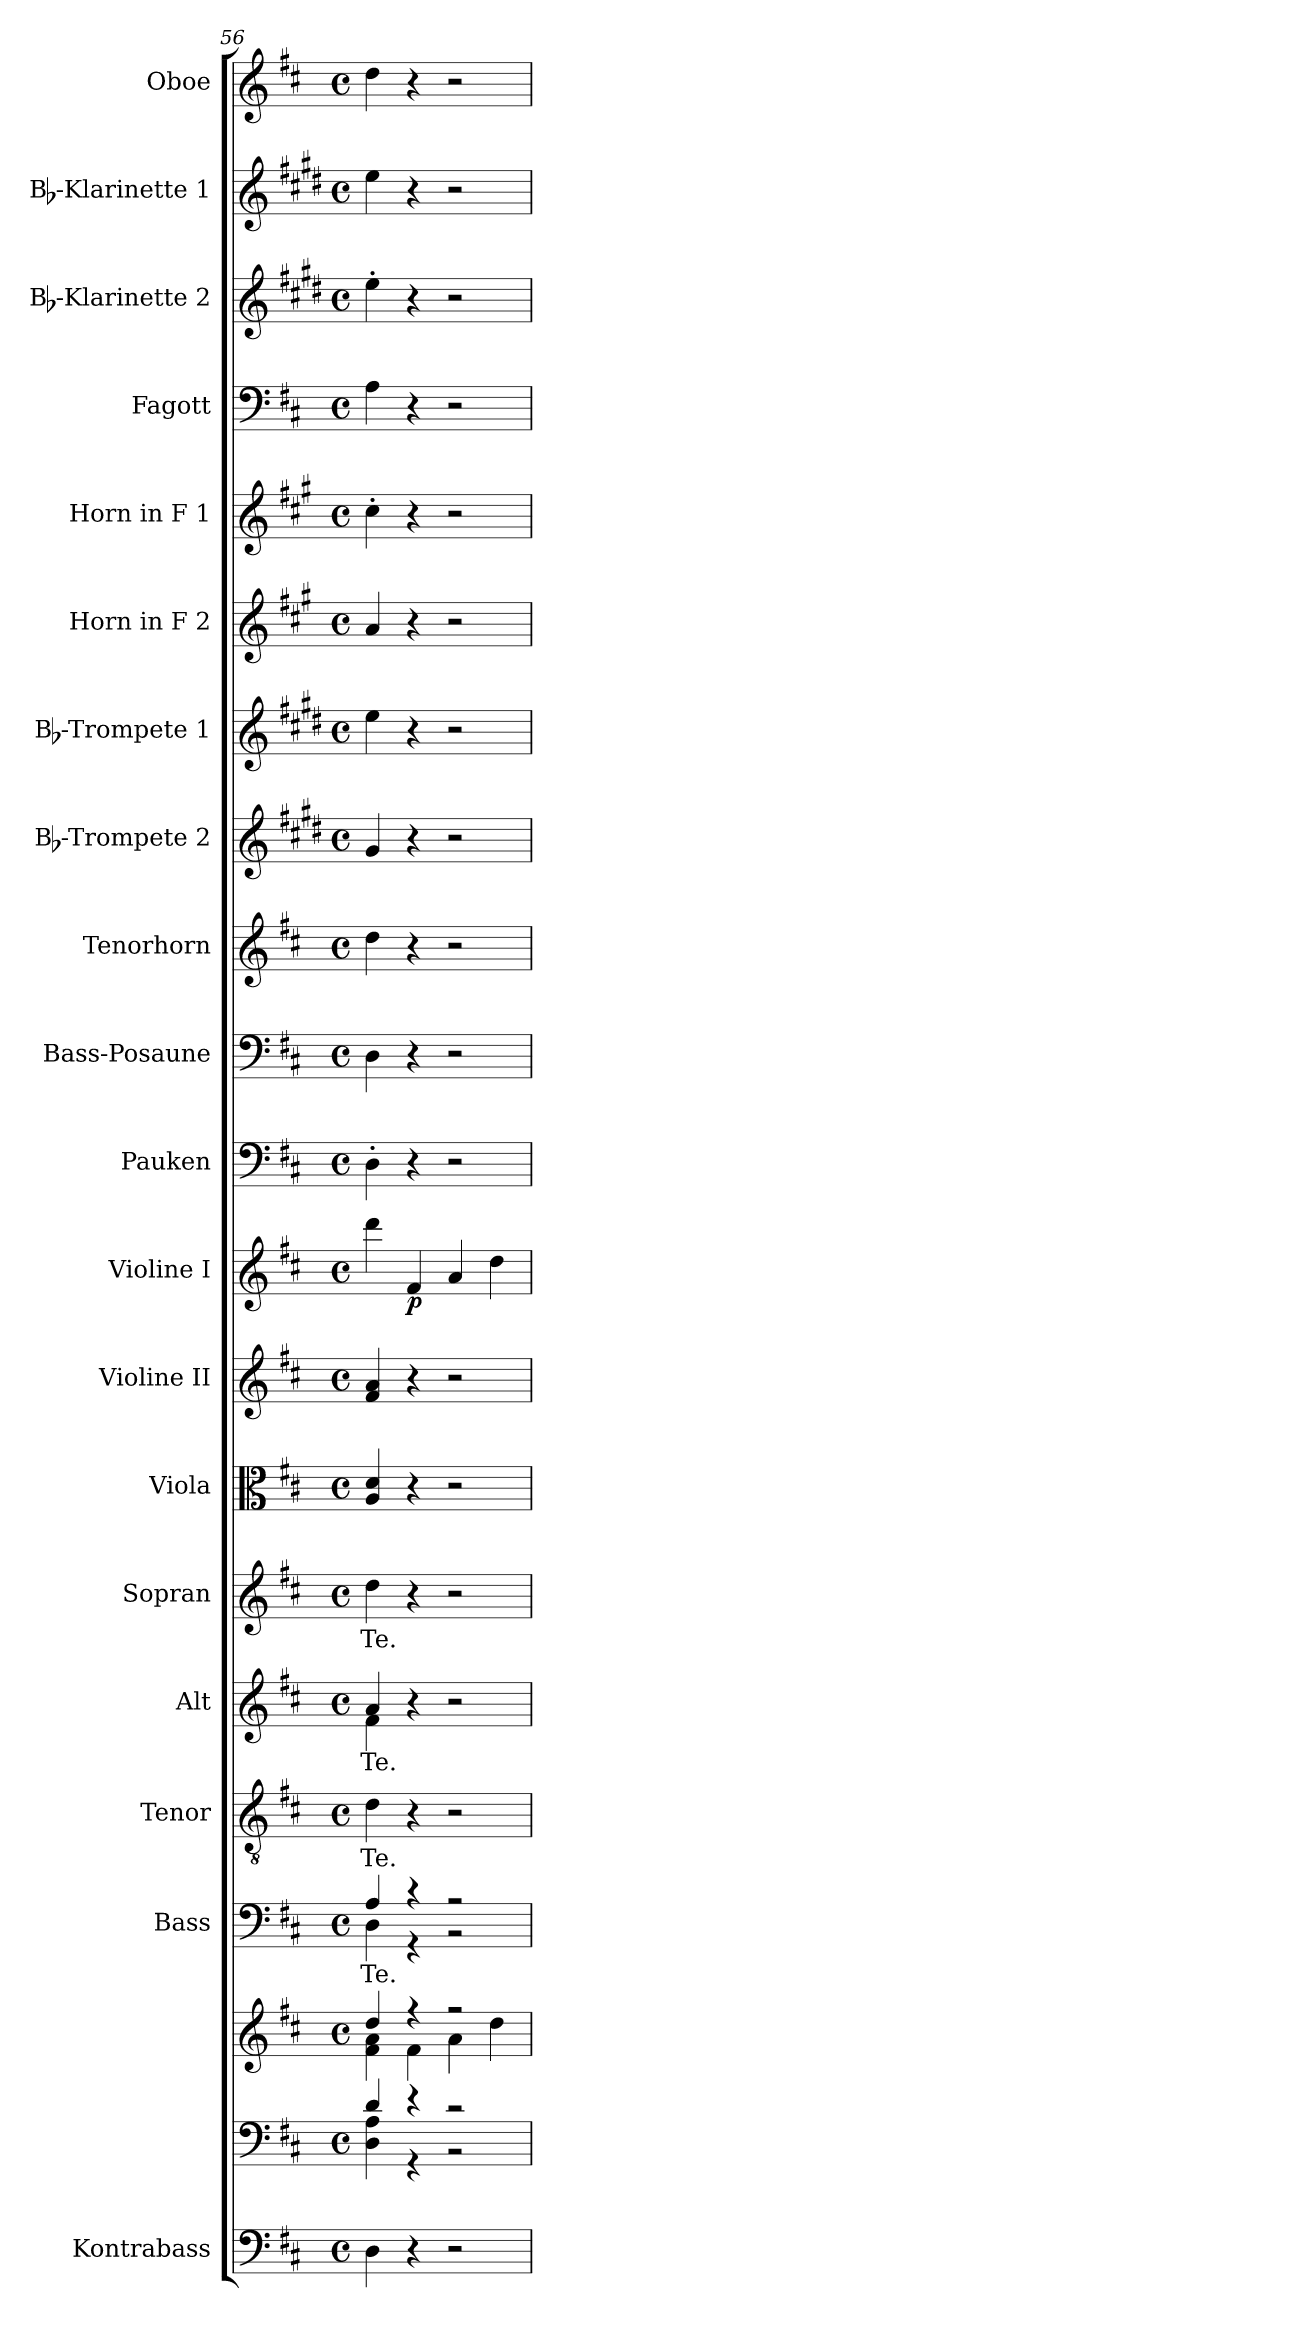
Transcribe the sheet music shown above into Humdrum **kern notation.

**kern	**kern	**kern	**kern	**text	**kern	**text	**kern	**text	**kern	**text	**kern	**kern	**kern	**dynam	**kern	**kern	**kern	**kern	**kern	**kern	**kern	**kern	**kern	**kern	**kern
*part20	*part19	*part19	*part18	*part18	*part17	*part17	*part16	*part16	*part15	*part15	*part14	*part13	*part12	*part12	*part11	*part10	*part9	*part8	*part7	*part6	*part5	*part4	*part3	*part2	*part1
*staff21	*staff20	*staff19	*staff18	*staff18	*staff17	*staff17	*staff16	*staff16	*staff15	*staff15	*staff14	*staff13	*staff12	*staff12	*staff11	*staff10	*staff9	*staff8	*staff7	*staff6	*staff5	*staff4	*staff3	*staff2	*staff1
*I"Kontrabass	*	*	*I"Bass	*	*I"Tenor	*	*I"Alt	*	*I"Sopran	*	*I"Viola	*I"Violine II	*I"Violine I	*	*I"Pauken	*I"Bass-Posaune	*I"Tenorhorn	*I"Bb-Trompete 2	*I"Bb-Trompete 1	*I"Horn in F 2	*I"Horn in F 1	*I"Fagott	*I"Bb-Klarinette 2	*I"Bb-Klarinette 1	*I"Oboe
*I'Kb.	*	*	*I'B.	*	*I'T.	*	*I'A.	*	*I'S.	*	*I'Vla.	*I'Vl. II	*I'Vl. I	*	*I'Pk.	*I'B. Pos.	*I'T. Hrn.	*I'Bb Trp. 2	*I'Bb Trp. 1	*	*	*I'Fg.	*I'Bb Kl. 2	*I'Bb Kl. 1	*I'Ob.
*clefF4	*clefF4	*clefG2	*clefF4	*	*clefGv2	*	*clefG2	*	*clefG2	*	*clefC3	*clefG2	*clefG2	*	*clefF4	*clefF4	*clefG2	*clefG2	*clefG2	*clefG2	*clefG2	*clefF4	*clefG2	*clefG2	*clefG2
*ITrd7c12	*	*	*	*	*	*	*	*	*	*	*	*	*	*	*	*	*ITrd8c14	*ITrd1c2	*ITrd1c2	*ITrd4c7	*ITrd4c7	*	*ITrd1c2	*ITrd1c2	*
*k[f#c#]	*k[f#c#]	*k[f#c#]	*k[f#c#]	*	*k[f#c#]	*	*k[f#c#]	*	*k[f#c#]	*	*k[f#c#]	*k[f#c#]	*k[f#c#]	*	*k[f#c#]	*k[f#c#]	*k[f#c#]	*k[f#c#]	*k[f#c#]	*k[f#c#]	*k[f#c#]	*k[f#c#]	*k[f#c#]	*k[f#c#]	*k[f#c#]
*D:	*D:	*D:	*D:	*	*D:	*	*D:	*	*D:	*	*D:	*D:	*D:	*	*D:	*D:	*D:	*D:	*D:	*D:	*D:	*D:	*D:	*D:	*D:
*M4/4	*M4/4	*M4/4	*M4/4	*	*M4/4	*	*M4/4	*	*M4/4	*	*M4/4	*M4/4	*M4/4	*	*M4/4	*M4/4	*M4/4	*M4/4	*M4/4	*M4/4	*M4/4	*M4/4	*M4/4	*M4/4	*M4/4
*met(c)	*met(c)	*met(c)	*met(c)	*	*met(c)	*	*met(c)	*	*met(c)	*	*met(c)	*met(c)	*met(c)	*	*met(c)	*met(c)	*met(c)	*met(c)	*met(c)	*met(c)	*met(c)	*met(c)	*met(c)	*met(c)	*met(c)
=56	=56	=56	=56	=56	=56	=56	=56	=56	=56	=56	=56	=56	=56	=56	=56	=56	=56	=56	=56	=56	=56	=56	=56	=56	=56
*	*^	*^	*	*	*	*	*	*	*	*	*	*	*	*	*	*	*	*	*	*	*	*	*	*	*
!	!	!	!	!	!	!LO:LY:b	!	!LO:LY:b	!	!LO:LY:b	!	!LO:LY:b	!	!	!	!	!	!	!	!	!	!	!	!	!	!	!
*	*	*	*	*	*^	*	*	*	*^	*	*	*	*	*	*	*	*	*	*	*	*	*	*	*	*	*	*
4DD\	4d/	4D\ 4A\	4dd/	4f#\ 4a\	4A/	4D\	Te.	4d\	Te.	4a/	4f#\	Te.	4dd\	Te.	4A/ 4d/	4f#/ 4a/	4ddd\	.	4D'>\	4D\	4d\	4f#/	4dd\	4d/	4f#'>\	4A\	4dd'>\	4dd\	4dd\
!	!	!	!	!	!	!	!	!	!	!	!	!	!	!	!	!	!	!LO:DY:b	!	!	!	!	!	!	!	!	!	!	!
4r	4r	4r	4rff	4f#\	4r	4r	.	4r	.	4r	2.ryy	.	4r	.	4r	4r	4f#/	p	4r	4r	4r	4r	4r	4r	4r	4r	4r	4r	4r
2r	2r	2r	2rff	4a\	2r	2r	.	2r	.	2r	.	.	2r	.	2r	2r	4a/	.	2r	2r	2r	2r	2r	2r	2r	2r	2r	2r	2r
.	.	.	.	4dd\	.	.	.	.	.	.	.	.	.	.	.	.	4dd\	.	.	.	.	.	.	.	.	.	.	.	.
*	*v	*v	*	*	*v	*v	*	*	*	*v	*v	*	*	*	*	*	*	*	*	*	*	*	*	*	*	*	*	*	*
*	*	*v	*v	*	*	*	*	*	*	*	*	*	*	*	*	*	*	*	*	*	*	*	*	*	*	*
=	=	=	=	=	=	=	=	=	=	=	=	=	=	=	=	=	=	=	=	=	=	=	=	=	=
*-	*-	*-	*-	*-	*-	*-	*-	*-	*-	*-	*-	*-	*-	*-	*-	*-	*-	*-	*-	*-	*-	*-	*-	*-	*-
